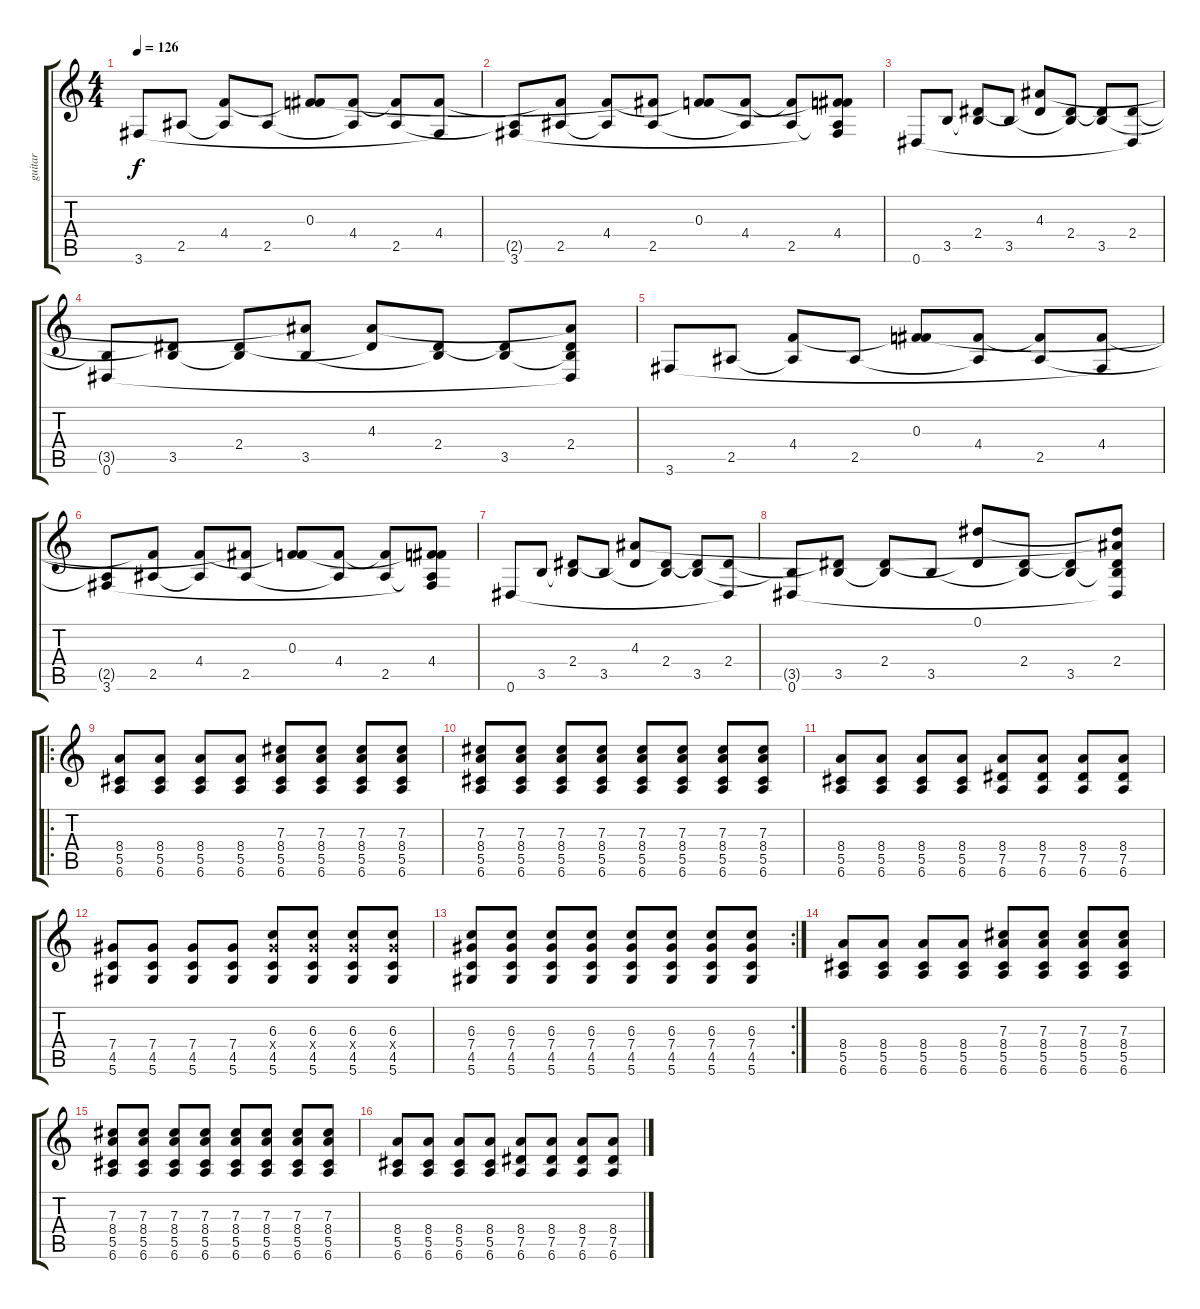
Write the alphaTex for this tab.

\track ("guitar" "guitar") {instrument distortionguitar}
\staff {score tabs}
\tuning (Eb4 Bb3 Gb3 Db3 Ab2 Eb2) {hide}
\ts (4 4)
\tempo 126
\clef g2
\ks c
3.6.8{dy f} 2.5.8 (4.4 2.5{t}).8 2.5.8 (0.3 4.4{t}).8 (4.4 2.5{t}).8 (4.4{t} 2.5).8 (4.4 3.6{t}).8 |
(2.5{t} 3.6).8 (4.4{t} 2.5).8 (4.4 2.5{t}).8 (0.3{t} 2.5).8 (0.3 4.4{t}).8 (4.4 2.5{t}).8 (4.4{t} 2.5).8 (0.3{t} 4.4 2.5{t} 3.6{t}).8 |
0.6.8 3.5.8 (2.4 3.5{t}).8 3.5.8 (4.3 2.4{t}).8 (2.4 3.5{t}).8 (2.4{t} 3.5).8 (2.4 0.6{t}).8 |
(3.5{t} 0.6).8 (2.4{t} 3.5).8 (2.4 3.5{t}).8 (4.3{t} 3.5).8 (4.3 2.4{t}).8 (2.4 3.5{t}).8 (2.4{t} 3.5).8 (4.3{t} 2.4 3.5{t} 0.6{t}).8 |
3.6.8 2.5.8 (4.4 2.5{t}).8 2.5.8 (0.3 4.4{t}).8 (4.4 2.5{t}).8 (4.4{t} 2.5).8 (4.4 3.6{t}).8 |
(2.5{t} 3.6).8 (4.4{t} 2.5).8 (4.4 2.5{t}).8 (0.3{t} 2.5).8 (0.3 4.4{t}).8 (4.4 2.5{t}).8 (4.4{t} 2.5).8 (0.3{t} 4.4 2.5{t} 3.6{t}).8 |
0.6.8 3.5.8 (2.4 3.5{t}).8 3.5.8 (4.3 2.4{t}).8 (2.4 3.5{t}).8 (2.4{t} 3.5).8 (2.4 0.6{t}).8 |
(3.5{t} 0.6).8 (2.4{t} 3.5).8 (2.4 3.5{t}).8 3.5.8 (0.1 2.4{t}).8 (2.4 3.5{t}).8 (2.4{t} 3.5).8 (0.1{t} 4.3{t} 2.4 3.5{t} 0.6{t}).8 |
\ro
(8.4 5.5 6.6).8{instrument distortionguitar} (8.4 5.5 6.6).8 (8.4 5.5 6.6).8 (8.4 5.5 6.6).8 (7.3 8.4 5.5 6.6).8 (7.3 8.4 5.5 6.6).8 (7.3 8.4 5.5 6.6).8 (7.3 8.4 5.5 6.6).8 |
(7.3 8.4 5.5 6.6).8 (7.3 8.4 5.5 6.6).8 (7.3 8.4 5.5 6.6).8 (7.3 8.4 5.5 6.6).8 (7.3 8.4 5.5 6.6).8 (7.3 8.4 5.5 6.6).8 (7.3 8.4 5.5 6.6).8 (7.3 8.4 5.5 6.6).8 |
(8.4 5.5 6.6).8 (8.4 5.5 6.6).8 (8.4 5.5 6.6).8 (8.4 5.5 6.6).8 (8.4 7.5 6.6).8 (8.4 7.5 6.6).8 (8.4 7.5 6.6).8 (8.4 7.5 6.6).8 |
(7.4 4.5 5.6).8 (7.4 4.5 5.6).8 (7.4 4.5 5.6).8 (7.4 4.5 5.6).8 (6.3 7.4{x} 4.5 5.6).8 (6.3 7.4{x} 4.5 5.6).8 (6.3 7.4{x} 4.5 5.6).8 (6.3 7.4{x} 4.5 5.6).8 |
\rc 2
(6.3 7.4 4.5 5.6).8 (6.3 7.4 4.5 5.6).8 (6.3 7.4 4.5 5.6).8 (6.3 7.4 4.5 5.6).8 (6.3 7.4 4.5 5.6).8 (6.3 7.4 4.5 5.6).8 (6.3 7.4 4.5 5.6).8 (6.3 7.4 4.5 5.6).8 |
(8.4 5.5 6.6).8 (8.4 5.5 6.6).8 (8.4 5.5 6.6).8 (8.4 5.5 6.6).8 (7.3 8.4 5.5 6.6).8 (7.3 8.4 5.5 6.6).8 (7.3 8.4 5.5 6.6).8 (7.3 8.4 5.5 6.6).8 |
(7.3 8.4 5.5 6.6).8 (7.3 8.4 5.5 6.6).8 (7.3 8.4 5.5 6.6).8 (7.3 8.4 5.5 6.6).8 (7.3 8.4 5.5 6.6).8 (7.3 8.4 5.5 6.6).8 (7.3 8.4 5.5 6.6).8 (7.3 8.4 5.5 6.6).8 |
(8.4 5.5 6.6).8 (8.4 5.5 6.6).8 (8.4 5.5 6.6).8 (8.4 5.5 6.6).8 (8.4 7.5 6.6).8 (8.4 7.5 6.6).8 (8.4 7.5 6.6).8 (8.4 7.5 6.6).8
